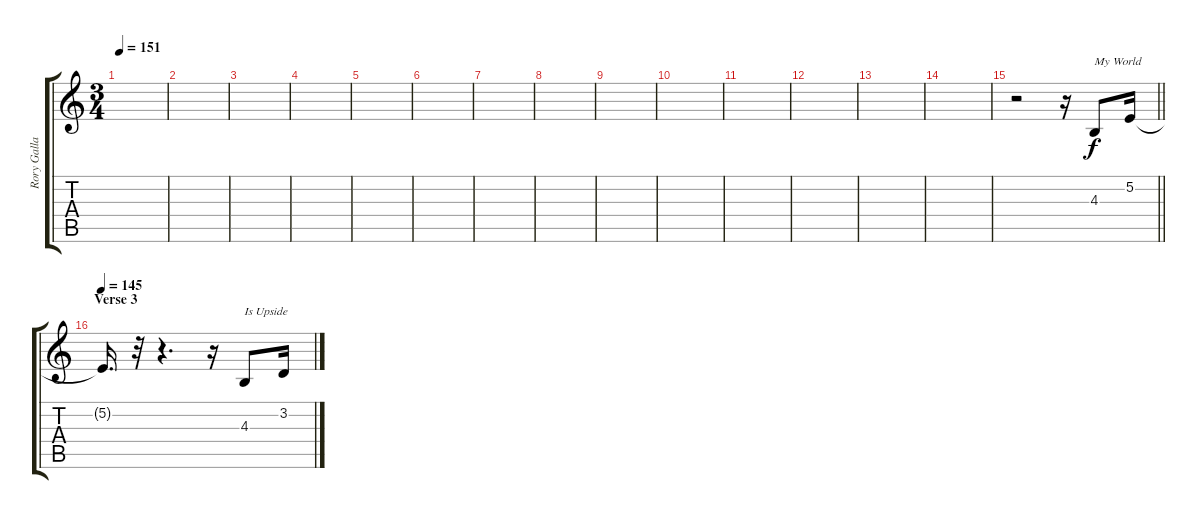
\track ("Rory Gallagher (Vocals)" "Rory Galla") {instrument viola}
\staff {score tabs}
\tuning (E4 B3 G3 D3 A2 E2) {hide}
\ts (3 4)
\tempo 151
\clef g2
\ks c
|
|
|
|
|
|
|
|
|
|
|
|
|
|
\barLineRight lightlight
r.2 r.16 4.3.8{txt "My World"} 5.2.16 |
\section ("" "Verse 3")
\tempo 145
5.2{t}.16{d} r.32 r.4{d} r.16 4.3.8{txt "Is Upside"} 3.2.16
